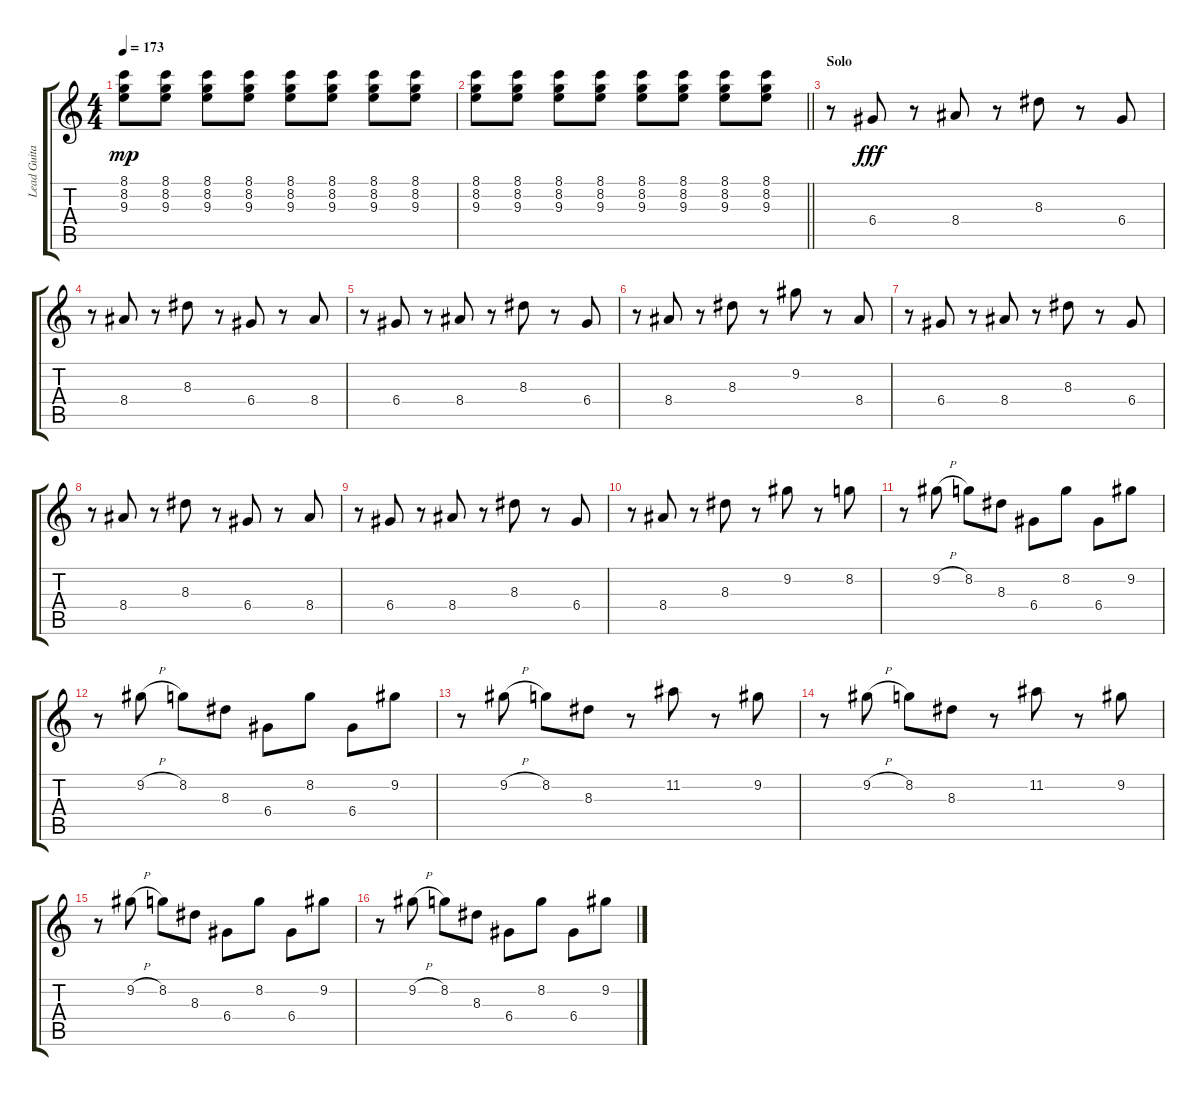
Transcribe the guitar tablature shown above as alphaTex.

\track ("Lead Guitar" "Lead Guita") {instrument distortionguitar}
\staff {score tabs}
\tuning (E4 B3 G3 D3 A2 E2) {hide}
\ts (4 4)
\tempo 173
\clef g2
\ks c
(8.1 8.2 9.3).8{dy mp} (8.1 8.2 9.3).8 (8.1 8.2 9.3).8 (8.1 8.2 9.3).8 (8.1 8.2 9.3).8 (8.1 8.2 9.3).8 (8.1 8.2 9.3).8 (8.1 8.2 9.3).8 |
\barLineRight lightlight
(8.1 8.2 9.3).8 (8.1 8.2 9.3).8 (8.1 8.2 9.3).8 (8.1 8.2 9.3).8 (8.1 8.2 9.3).8 (8.1 8.2 9.3).8 (8.1 8.2 9.3).8 (8.1 8.2 9.3).8 |
\section ("" "Solo")
r.8 6.4.8{dy fff} r.8 8.4.8 r.8 8.3.8 r.8 6.4.8 |
r.8 8.4.8 r.8 8.3.8 r.8 6.4.8 r.8 8.4.8 |
r.8 6.4.8 r.8 8.4.8 r.8 8.3.8 r.8 6.4.8 |
r.8 8.4.8 r.8 8.3.8 r.8 9.2.8 r.8 8.4.8 |
r.8 6.4.8 r.8 8.4.8 r.8 8.3.8 r.8 6.4.8 |
r.8 8.4.8 r.8 8.3.8 r.8 6.4.8 r.8 8.4.8 |
r.8 6.4.8 r.8 8.4.8 r.8 8.3.8 r.8 6.4.8 |
r.8 8.4.8 r.8 8.3.8 r.8 9.2.8 r.8 8.2.8 |
r.8 9.2{h}.8 8.2.8 8.3.8 6.4.8 8.2.8 6.4.8 9.2.8 |
r.8 9.2{h}.8 8.2.8 8.3.8 6.4.8 8.2.8 6.4.8 9.2.8 |
r.8 9.2{h}.8 8.2.8 8.3.8 r.8 11.2.8 r.8 9.2.8 |
r.8 9.2{h}.8 8.2.8 8.3.8 r.8 11.2.8 r.8 9.2.8 |
r.8 9.2{h}.8 8.2.8 8.3.8 6.4.8 8.2.8 6.4.8 9.2.8 |
r.8 9.2{h}.8 8.2.8 8.3.8 6.4.8 8.2.8 6.4.8 9.2.8
